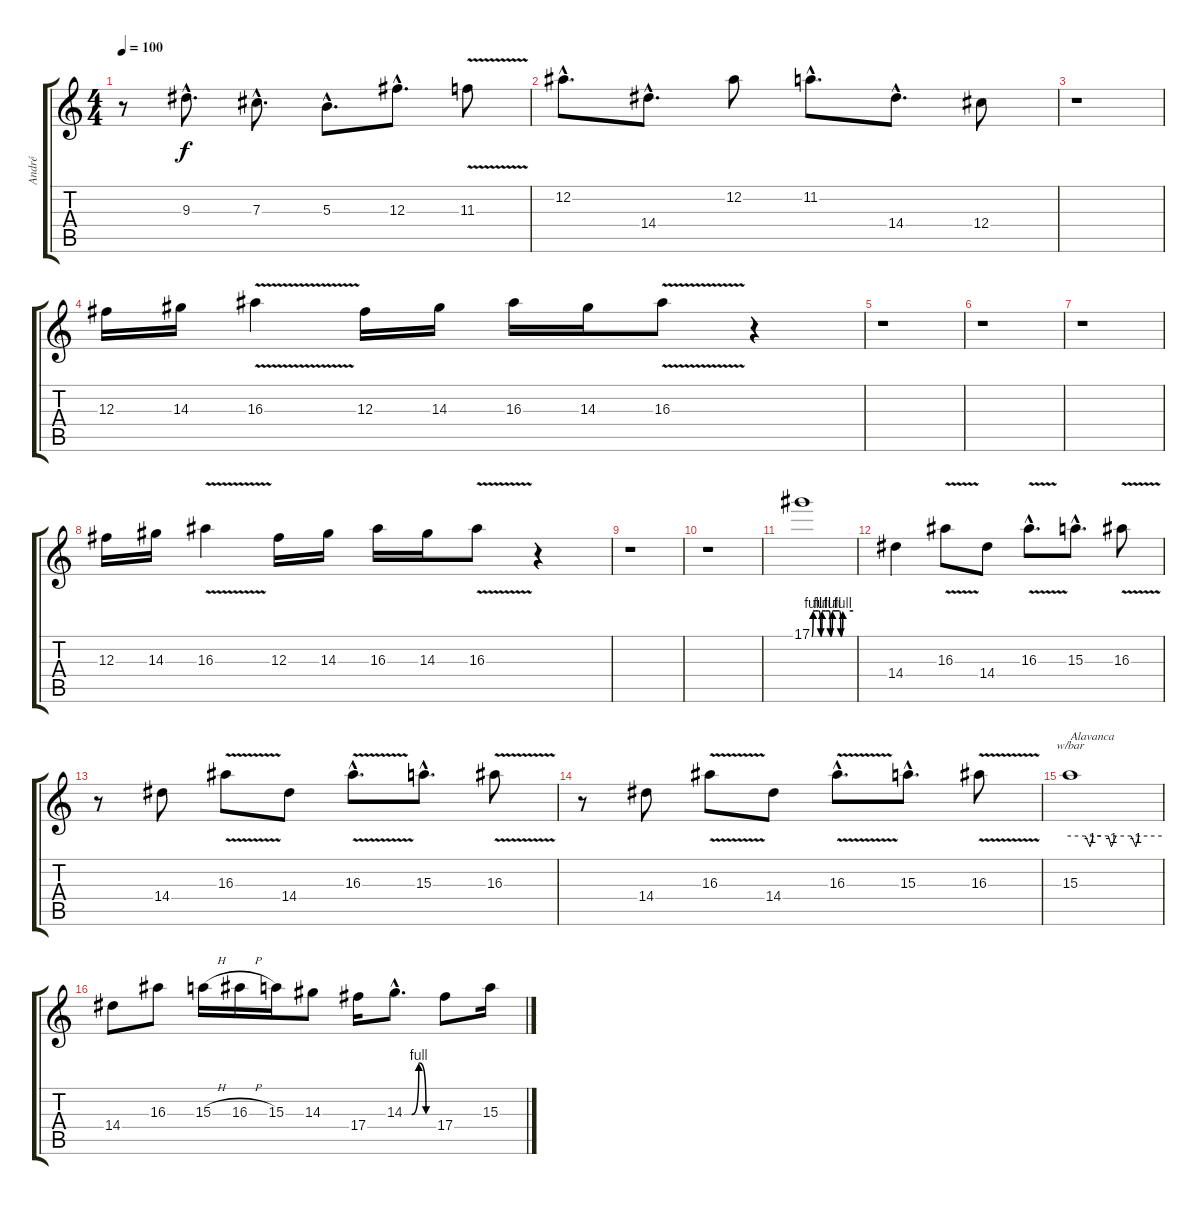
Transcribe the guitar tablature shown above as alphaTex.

\track ("André" "André") {instrument distortionguitar}
\staff {score tabs}
\tuning (Eb4 Bb3 Gb3 Db3 Ab2 Eb2) {hide}
\ts (4 4)
\tempo 100
\clef g2
\ks c
r.8{dy f} 9.3{hac}.8{d} 7.3{hac}.8{d} 5.3{hac}.8{d} 12.3{hac}.8{d} 11.3{v}.8 |
12.2{hac}.8{d} 14.4{hac}.8{d} 12.2.8 11.2{hac}.8{d} 14.4{hac}.8{d} 12.4.8 |
r.1 |
12.3.16 14.3.16 16.3{v}.4 12.3.16 14.3.16 16.3.16 14.3.16 16.3{v}.8 r.4 |
r.1 |
r.1 |
r.1 |
12.3.16 14.3.16 16.3{v}.4 12.3.16 14.3.16 16.3.16 14.3.16 16.3{v}.8 r.4 |
r.1 |
r.1 |
17.1{be (custom 0 0 2 4 5 4 10 4 13 0 15 4 20 4 25 4 27 0 30 4 40 4 42 0 45 4 60 4)}.1 |
14.4.4 16.3{v}.8 14.4.8 16.3{v hac}.8{d} 15.3{hac}.8{d} 16.3{v}.8 |
r.8 14.4.8 16.3{v}.8 14.4.8 16.3{v hac}.8{d} 15.3{hac}.8{d} 16.3{v}.8 |
r.8 14.4.8 16.3{v}.8 14.4.8 16.3{v hac}.8{d} 15.3{hac}.8{d} 16.3{v}.8 |
15.3.1{tbe (custom default 0 0 10 0 13 -4 15 0 20 0 25 0 27 -4 30 0 40 0 43 -4 45 0 60 0) txt "Alavanca"} |
14.4.8 16.3.8 15.3{h}.16 16.3{h}.16 15.3.16 14.3.8 17.4.16 14.3{be (custom 0 0 15 0 30 4 45 0 60 0) hac}.8{d} 17.4.8 15.3.16
